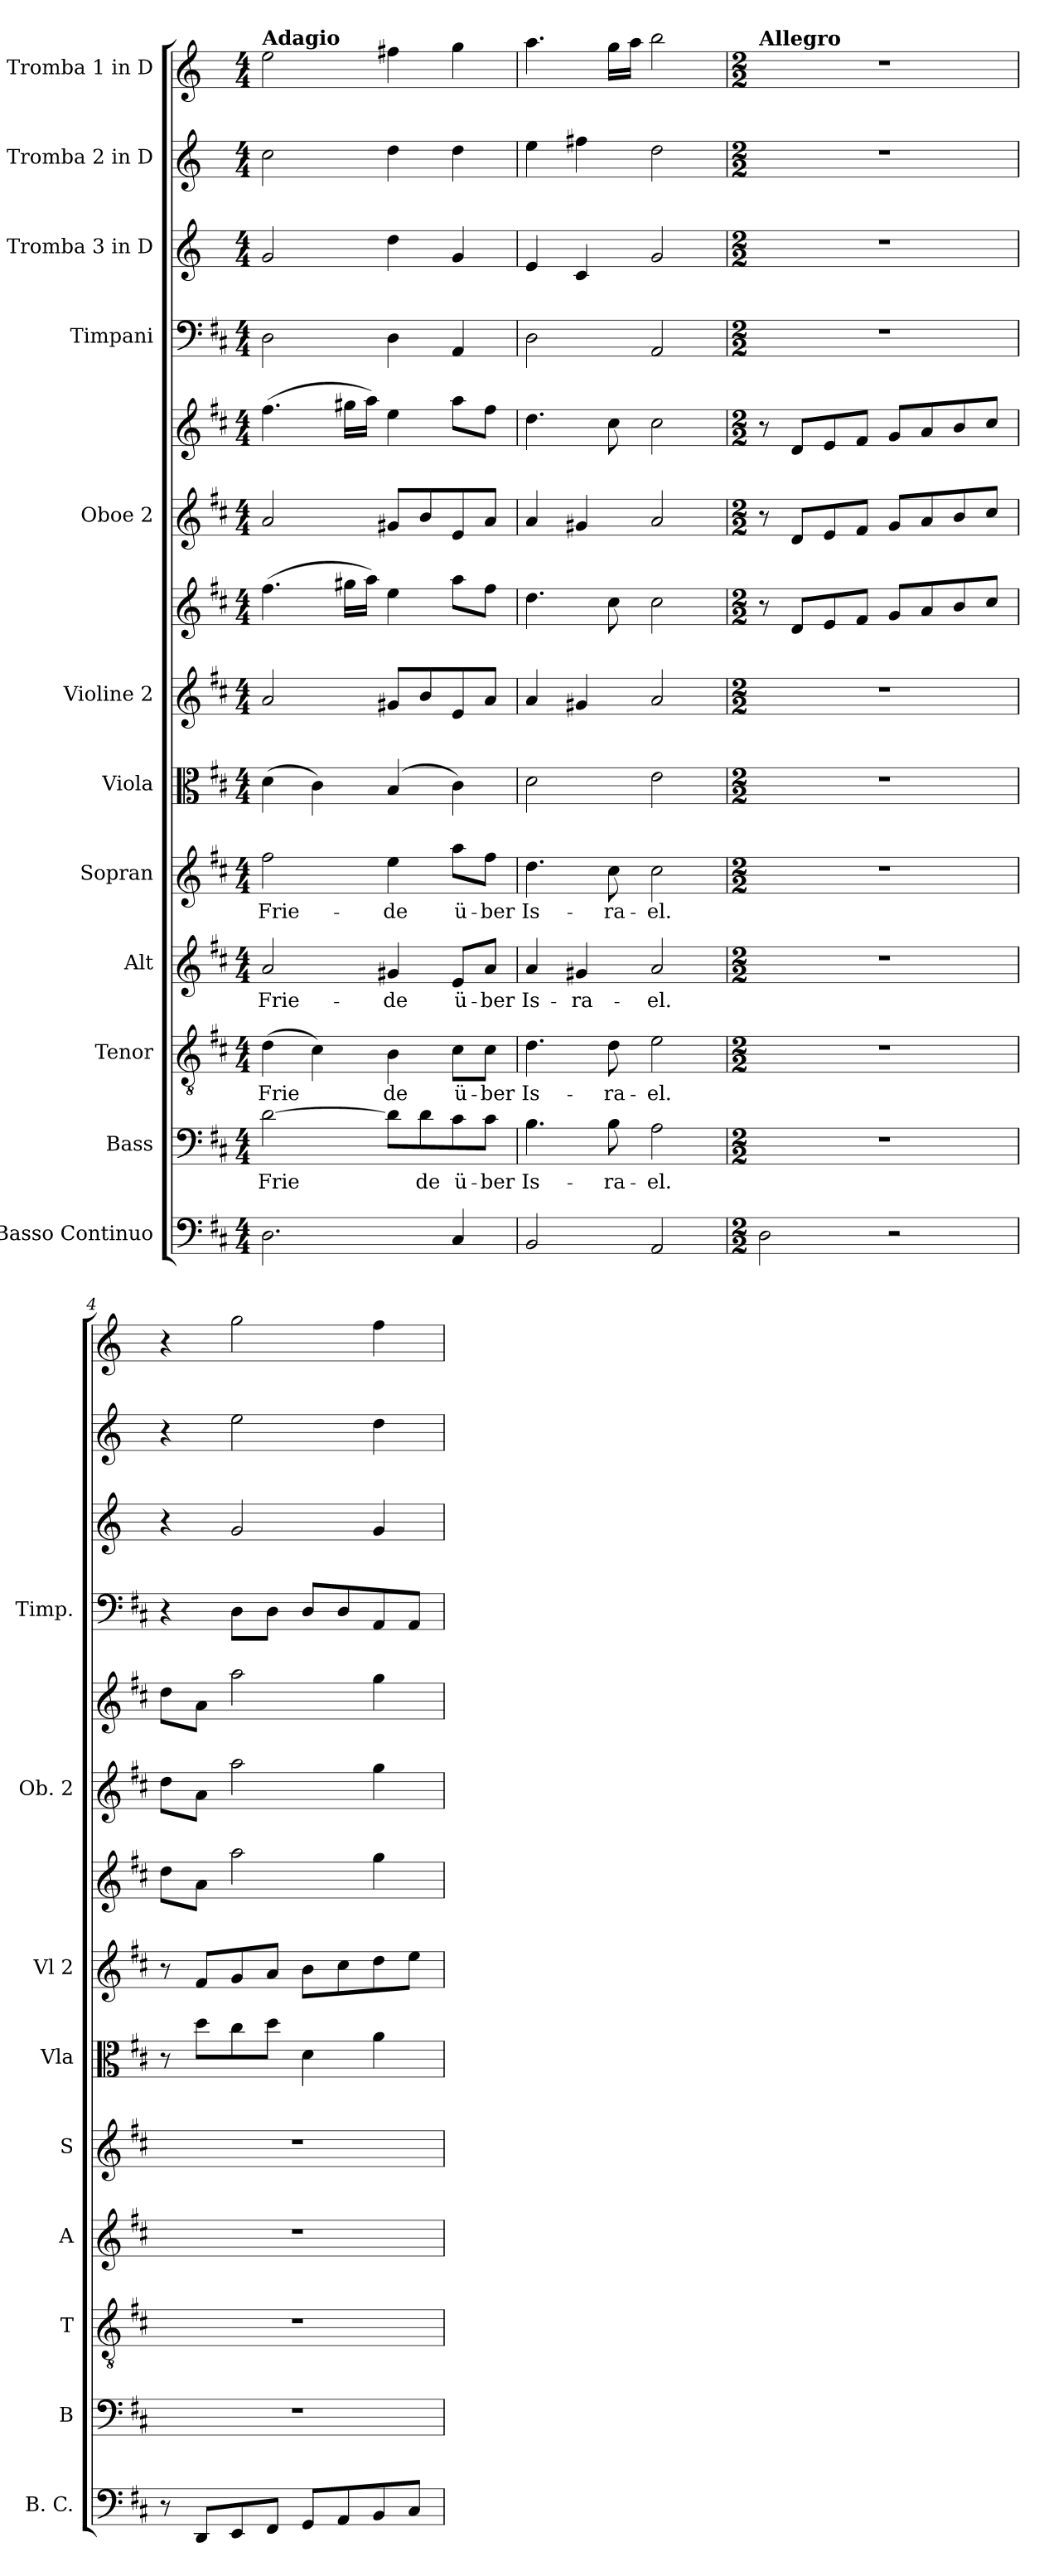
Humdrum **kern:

**kern	**kern	**text	**kern	**text	**kern	**text	**kern	**text	**kern	**kern	**kern	**kern	**kern	**kern	**kern	**kern	**kern
*part12	*part11	*part11	*part10	*part10	*part9	*part9	*part8	*part8	*part7	*part6	*part6	*part5	*part5	*part4	*part3	*part2	*part1
*staff14	*staff13	*staff13	*staff12	*staff12	*staff11	*staff11	*staff10	*staff10	*staff9	*staff8	*staff7	*staff6	*staff5	*staff4	*staff3	*staff2	*staff1
*I"Basso Continuo	*I"Bass	*	*I"Tenor	*	*I"Alt	*	*I"Sopran	*	*I"Viola	*I"Violine 2	*	*I"Oboe 2	*	*I"Timpani	*I"Tromba 3 in D	*I"Tromba 2 in D	*I"Tromba 1 in D
*I'B. C.	*I'B	*	*I'T	*	*I'A	*	*I'S	*	*I'Vla	*I'Vl 2	*	*I'Ob. 2	*	*I'Timp.	*	*	*
*clefF4	*clefF4	*	*clefGv2	*	*clefG2	*	*clefG2	*	*clefC3	*clefG2	*clefG2	*clefG2	*clefG2	*clefF4	*clefG2	*clefG2	*clefG2
*	*	*	*	*	*	*	*	*	*	*	*	*	*	*	*ITrd-1c-2	*ITrd-1c-2	*ITrd-1c-2
*k[f#c#]	*k[f#c#]	*	*k[f#c#]	*	*k[f#c#]	*	*k[f#c#]	*	*k[f#c#]	*k[f#c#]	*k[f#c#]	*k[f#c#]	*k[f#c#]	*k[f#c#]	*k[f#c#]	*k[f#c#]	*k[f#c#]
*M4/4	*M4/4	*	*M4/4	*	*M4/4	*	*M4/4	*	*M4/4	*M4/4	*M4/4	*M4/4	*M4/4	*M4/4	*M4/4	*M4/4	*M4/4
=1	=1	=1	=1	=1	=1	=1	=1	=1	=1	=1	=1	=1	=1	=1	=1	=1	=1
!	!	!	!	!	!	!	!	!	!	!	!	!	!	!	!	!	!LO:TX:a:B:t=Adagio
!	!	!LO:LY:b	!	!LO:LY:b	!	!LO:LY:b	!	!LO:LY:b	!	!	!	!	!	!	!	!	!
2.D\	[2d\	Frie	(4d\	Frie	2a/	Frie-	2ff#\	Frie-	(4d\	2a/	(4.ff#\	2a/	(4.ff#\	2D\	2a/	2dd\	2ff#\
.	.	.	4c#\)	.	.	.	.	.	4c#\)	.	.	.	.	.	.	.	.
.	.	.	.	.	.	.	.	.	.	.	16gg#X\LL	.	16gg#X\LL	.	.	.	.
.	.	.	.	.	.	.	.	.	.	.	16aa\JJ)	.	16aa\JJ)	.	.	.	.
!	!	!	!	!LO:LY:b	!	!LO:LY:b	!	!LO:LY:b	!	!	!	!	!	!	!	!	!
.	8d\L]	.	4B\	de	4g#X/	de	4ee\	de	(4B/	8g#X/L	4ee\	8g#X/L	4ee\	4D\	4ee\	4ee\	4gg#X\
!	!	!LO:LY:b	!	!	!	!	!	!	!	!	!	!	!	!	!	!	!
.	8d\	de	.	.	.	.	.	.	.	8b/	.	8b/	.	.	.	.	.
!	!	!LO:LY:b	!	!LO:LY:b	!	!LO:LY:b	!	!LO:LY:b	!	!	!	!	!	!	!	!	!
4C#/	8c#\	ü-	8c#\L	ü-	8e/L	ü-	8aa\L	ü-	4c#\)	8e/	8aa\L	8e/	8aa\L	4AA/	4a/	4ee\	4aa\
!	!	!LO:LY:b	!	!LO:LY:b	!	!LO:LY:b	!	!LO:LY:b	!	!	!	!	!	!	!	!	!
.	8c#\J	ber	8c#\J	ber	8a/J	ber	8ff#\J	ber	.	8a/J	8ff#\J	8a/J	8ff#\J	.	.	.	.
=2	=2	=2	=2	=2	=2	=2	=2	=2	=2	=2	=2	=2	=2	=2	=2	=2	=2
!	!	!LO:LY:b	!	!LO:LY:b	!	!LO:LY:b	!	!LO:LY:b	!	!	!	!	!	!	!	!	!
2BB/	4.B\	Is-	4.d\	Is-	4a/	Is-	4.dd\	Is-	2d\	4a/	4.dd\	4a/	4.dd\	2D\	4f#/	4ff#\	4.bb\
!	!	!	!	!	!	!LO:LY:b	!	!	!	!	!	!	!	!	!	!	!
.	.	.	.	.	4g#X/	ra-	.	.	.	4g#X/	.	4g#X/	.	.	4d/	4gg#X\	.
!	!	!LO:LY:b	!	!LO:LY:b	!	!	!	!LO:LY:b	!	!	!	!	!	!	!	!	!
.	8B\	ra-	8d\	ra-	.	.	8cc#\	ra-	.	.	8cc#\	.	8cc#\	.	.	.	16aa\LL
.	.	.	.	.	.	.	.	.	.	.	.	.	.	.	.	.	16bb\JJ
!	!	!LO:LY:b	!	!LO:LY:b	!	!LO:LY:b	!	!LO:LY:b	!	!	!	!	!	!	!	!	!
2AA/	2A\	el.	2e\	el.	2a/	el.	2cc#\	el.	2e\	2a/	2cc#\	2a/	2cc#\	2AA/	2a/	2ee\	2ccc#\
=3	=3	=3	=3	=3	=3	=3	=3	=3	=3	=3	=3	=3	=3	=3	=3	=3	=3
*M2/2	*M2/2	*	*M2/2	*	*M2/2	*	*M2/2	*	*M2/2	*M2/2	*M2/2	*M2/2	*M2/2	*M2/2	*M2/2	*M2/2	*M2/2
!	!	!	!	!	!	!	!	!	!	!	!	!	!	!	!	!	!LO:TX:a:B:t=Allegro
2D\	1r	.	1r	.	1r	.	1r	.	1r	1r	8r	8r	8r	1r	1r	1r	1r
.	.	.	.	.	.	.	.	.	.	.	8d/L	8d/L	8d/L	.	.	.	.
.	.	.	.	.	.	.	.	.	.	.	8e/	8e/	8e/	.	.	.	.
.	.	.	.	.	.	.	.	.	.	.	8f#/J	8f#/J	8f#/J	.	.	.	.
2r	.	.	.	.	.	.	.	.	.	.	8g/L	8g/L	8g/L	.	.	.	.
.	.	.	.	.	.	.	.	.	.	.	8a/	8a/	8a/	.	.	.	.
.	.	.	.	.	.	.	.	.	.	.	8b/	8b/	8b/	.	.	.	.
.	.	.	.	.	.	.	.	.	.	.	8cc#/J	8cc#/J	8cc#/J	.	.	.	.
!!LO:PB:g=z
=4	=4	=4	=4	=4	=4	=4	=4	=4	=4	=4	=4	=4	=4	=4	=4	=4	=4
8r	1r	.	1r	.	1r	.	1r	.	8r	8r	8dd\L	8dd\L	8dd\L	4r	4r	4r	4r
8DD/L	.	.	.	.	.	.	.	.	8dd\L	8f#/L	8a\J	8a\J	8a\J	.	.	.	.
8EE/	.	.	.	.	.	.	.	.	8cc#\	8g/	2aa\	2aa\	2aa\	8D\L	2a/	2ff#\	2aa\
8FF#/J	.	.	.	.	.	.	.	.	8dd\J	8a/J	.	.	.	8D\J	.	.	.
8GG/L	.	.	.	.	.	.	.	.	4d\	8b\L	.	.	.	8D/L	.	.	.
8AA/	.	.	.	.	.	.	.	.	.	8cc#\	.	.	.	8D/	.	.	.
8BB/	.	.	.	.	.	.	.	.	4a\	8dd\	4gg\	4gg\	4gg\	8AA/	4a/	4ee\	4gg\
8C#/J	.	.	.	.	.	.	.	.	.	8ee\J	.	.	.	8AA/J	.	.	.
=	=	=	=	=	=	=	=	=	=	=	=	=	=	=	=	=	=
*-	*-	*-	*-	*-	*-	*-	*-	*-	*-	*-	*-	*-	*-	*-	*-	*-	*-
